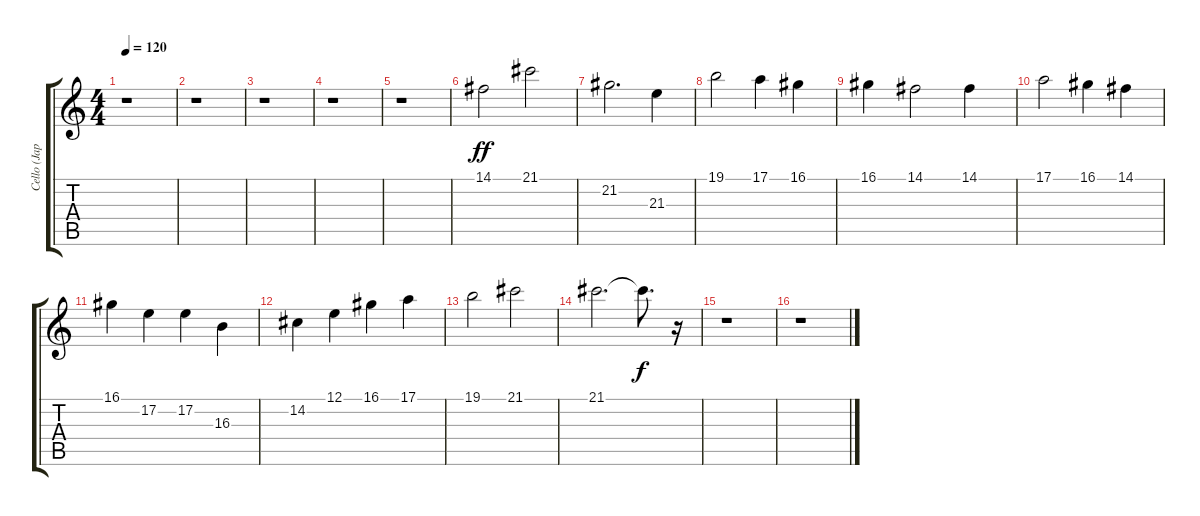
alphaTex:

\track ("Cello (Japanese)" "Cello (Jap") {instrument frenchhorn}
\staff {score tabs}
\tuning (E4 B3 G3 D3 A2 E2) {hide}
\ts (4 4)
\tempo 120
\clef g2
\ks c
r.1{dy f} |
r.1 |
r.1 |
r.1 |
r.1 |
14.1.2{dy ff volume 16} 21.1.2 |
21.2.2{d} 21.3.4 |
19.1.2 17.1.4 16.1.4 |
16.1.4 14.1.2 14.1.4 |
17.1.2 16.1.4 14.1.4 |
16.1.4 17.2.4 17.2.4 16.3.4 |
14.2.4 12.1.4 16.1.4 17.1.4 |
19.1.2 21.1.2 |
21.1.2{d} 21.1{t}.8{d dy f} r.16 |
r.1 |
r.1
